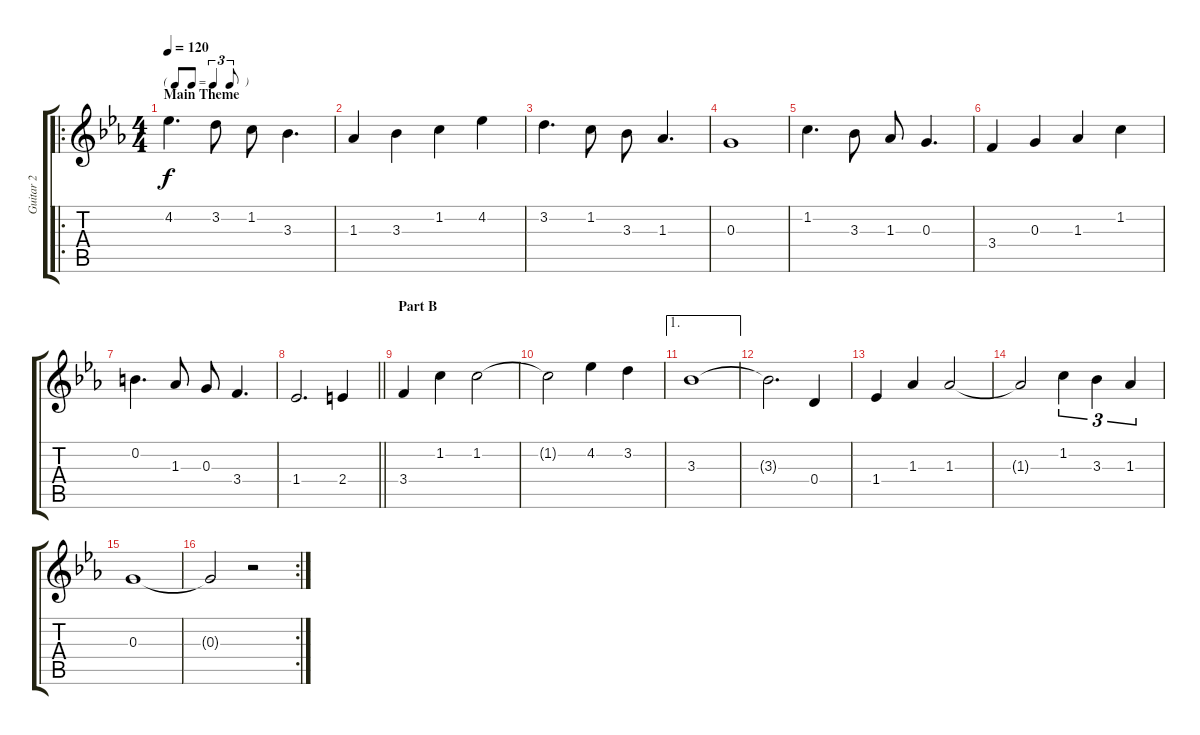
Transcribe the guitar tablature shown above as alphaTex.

\track ("Guitar 2" "Guitar 2") {instrument electricguitarjazz}
\staff {score tabs}
\tuning (E4 B3 G3 D3 A2 E2) {hide}
\ro
\ts (4 4)
\tf triplet8th
\section ("" "Main Theme")
\tempo 120
\clef g2
\ks eb
4.2.4{d dy f instrument electricguitarjazz} 3.2.8 1.2.8 3.3.4{d} |
1.3.4 3.3.4 1.2.4 4.2.4 |
3.2.4{d} 1.2.8 3.3.8 1.3.4{d} |
0.3.1 |
1.2.4{d} 3.3.8 1.3.8 0.3.4{d} |
3.4.4 0.3.4 1.3.4 1.2.4 |
0.2.4{d} 1.3.8 0.3.8 3.4.4{d} |
\barLineRight lightlight
1.4.2{d} 2.4.4 |
\section ("" "Part B")
3.4.4 1.2.4 1.2.2 |
1.2{t}.2 4.2.4 3.2.4 |
\ae 1
3.3.1 |
3.3{t}.2{d} 0.4.4 |
1.4.4 1.3.4 1.3.2 |
1.3{t}.2 1.2.4{tu (3 2)} 3.3.4{tu (3 2)} 1.3.4{tu (3 2)} |
0.3.1 |
\rc 2
0.3{t}.2 r.2
